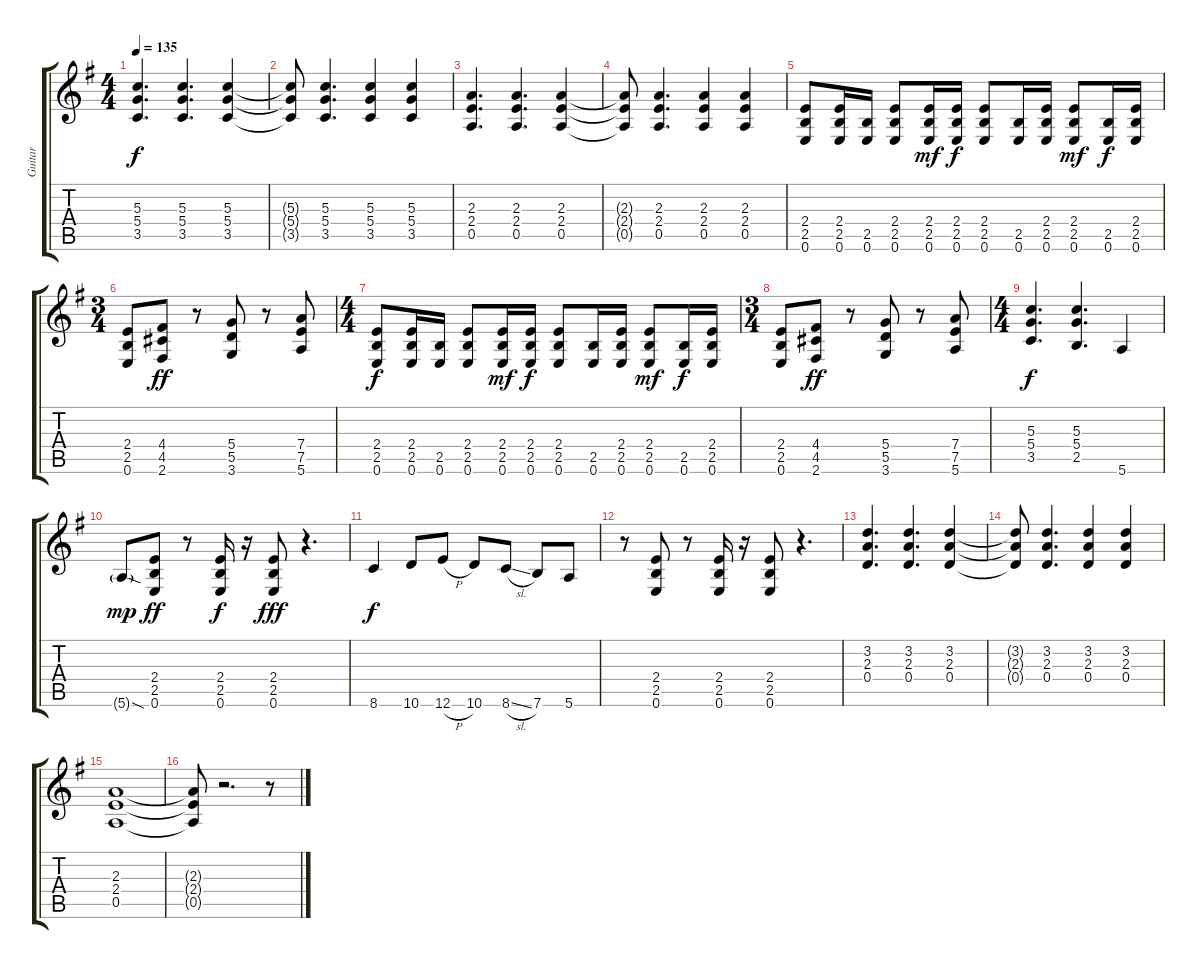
\track ("Guitar" "Guitar") {instrument distortionguitar}
\staff {score tabs}
\tuning (E4 B3 G3 D3 A2 E2) {hide}
\ts (4 4)
\tempo 135
\clef g2
\ks g
(5.3 5.4 3.5).4{d dy f} (5.3 5.4 3.5).4{d} (5.3 5.4 3.5).4 |
(5.3{t} 5.4{t} 3.5{t}).8 (5.3 5.4 3.5).4{d} (5.3 5.4 3.5).4 (5.3 5.4 3.5).4 |
(2.3 2.4 0.5).4{d} (2.3 2.4 0.5).4{d} (2.3 2.4 0.5).4 |
(2.3{t} 2.4{t} 0.5{t}).8 (2.3 2.4 0.5).4{d} (2.3 2.4 0.5).4 (2.3 2.4 0.5).4 |
(2.4 2.5 0.6).8 (2.4 2.5 0.6).16 (2.5 0.6).16 (2.4 2.5 0.6).8 (2.4 2.5 0.6).16{dy mf} (2.4 2.5 0.6).16{dy f} (2.4 2.5 0.6).8 (2.5 0.6).16 (2.4 2.5 0.6).16 (2.4 2.5 0.6).8{dy mf} (2.5 0.6).16{dy f} (2.4 2.5 0.6).16 |
\ts (3 4)
(2.4 2.5 0.6).8{instrument distortionguitar} (4.4 4.5 2.6).8{dy ff} r.8 (5.4 5.5 3.6).8 r.8 (7.4 7.5 5.6).8 |
\ts (4 4)
(2.4 2.5 0.6).8{dy f} (2.4 2.5 0.6).16 (2.5 0.6).16 (2.4 2.5 0.6).8 (2.4 2.5 0.6).16{dy mf} (2.4 2.5 0.6).16{dy f} (2.4 2.5 0.6).8 (2.5 0.6).16 (2.4 2.5 0.6).16 (2.4 2.5 0.6).8{dy mf} (2.5 0.6).16{dy f} (2.4 2.5 0.6).16 |
\ts (3 4)
(2.4 2.5 0.6).8{instrument distortionguitar} (4.4 4.5 2.6).8{dy ff} r.8 (5.4 5.5 3.6).8 r.8 (7.4 7.5 5.6).8 |
\ts (4 4)
(5.3 5.4 3.5).4{d dy f} (5.3 5.4 2.5).4{d} 5.6.4 |
5.6{sod g}.8{dy mp} (2.4 2.5 0.6).8{dy ff} r.8 (2.4 2.5 0.6).16{dy f} r.16 (2.4 2.5 0.6).8{dy fff} r.4{d} |
8.6.4{dy f} 10.6.8 12.6{h}.8 10.6.8 8.6{sl}.8 7.6.8 5.6.8 |
r.8 (2.4 2.5 0.6).8 r.8 (2.4 2.5 0.6).16 r.16 (2.4 2.5 0.6).8 r.4{d} |
(3.2 2.3 0.4).4{d} (3.2 2.3 0.4).4{d} (3.2 2.3 0.4).4 |
(3.2{t} 2.3{t} 0.4{t}).8 (3.2 2.3 0.4).4{d} (3.2 2.3 0.4).4 (3.2 2.3 0.4).4 |
(2.3 2.4 0.5).1 |
(2.3{t} 2.4{t} 0.5{t}).8 r.2{d} r.8
